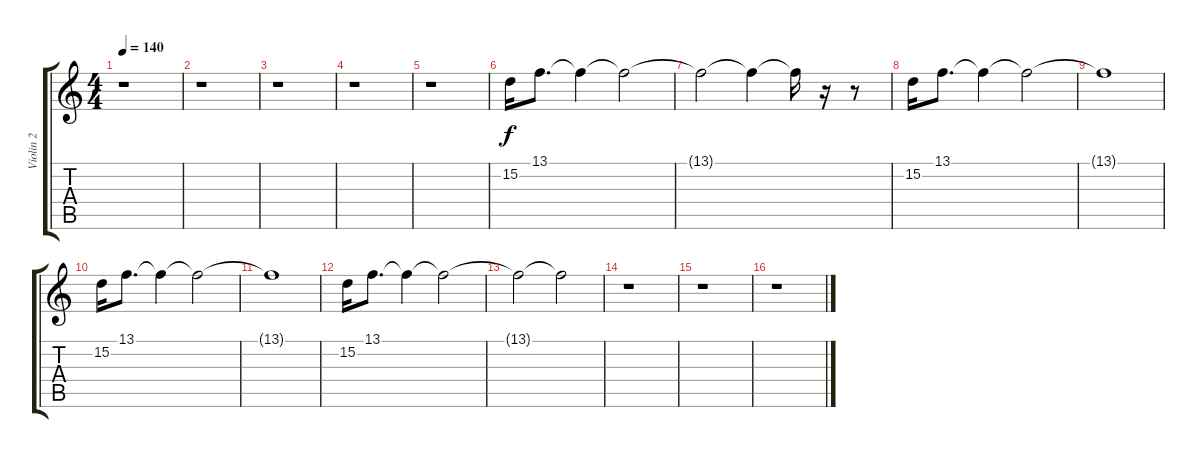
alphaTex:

\track ("Violin 2" "Violin 2") {instrument viola}
\staff {score tabs}
\tuning (E4 B3 G3 D3 A2 E2) {hide}
\ts (4 4)
\tempo 140
\clef g2
\ks c
r.1{dy f} |
r.1 |
r.1 |
r.1 |
r.1 |
15.2.16 13.1.8{d} 13.1{t}.4 13.1{t}.2 |
13.1{t}.2 13.1{t}.4 13.1{t}.16 r.16 r.8 |
15.2.16 13.1.8{d} 13.1{t}.4 13.1{t}.2 |
13.1{t}.1 |
15.2.16 13.1.8{d} 13.1{t}.4 13.1{t}.2 |
13.1{t}.1 |
15.2.16 13.1.8{d} 13.1{t}.4 13.1{t}.2 |
13.1{t}.2 13.1{t}.2 |
r.1 |
r.1 |
r.1
